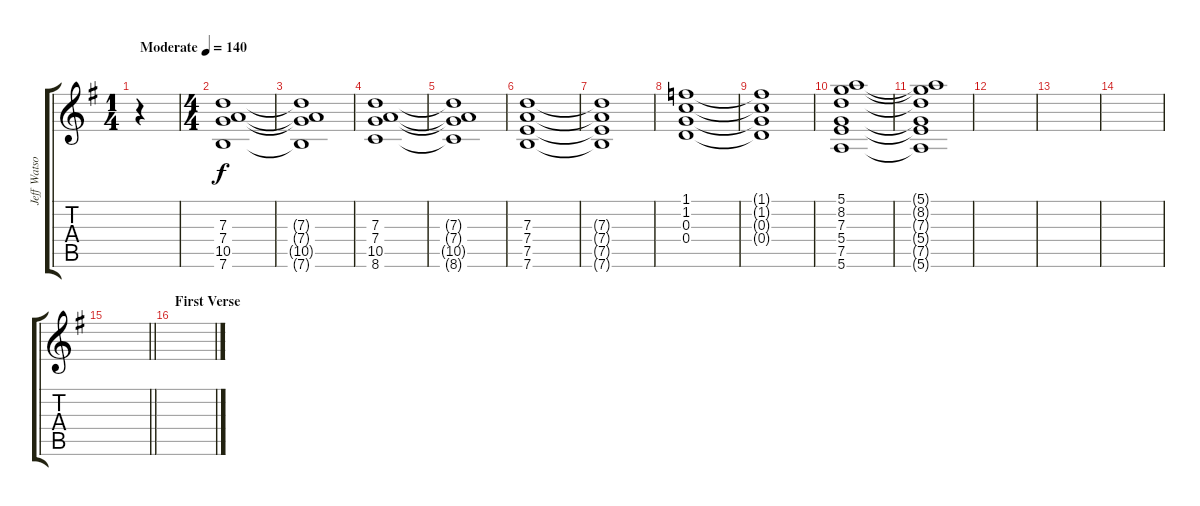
\track ("Jeff Watson" "Jeff Watso") {instrument electricguitarclean}
\staff {score tabs}
\tuning (E4 B3 G3 D3 A2 E2) {hide}
\ts (1 4)
\tempo (140 "Moderate")
\clef g2
\ks g
r.4{dy f instrument electricguitarclean} |
\ts (4 4)
(7.3 7.4 10.5 7.6).1 |
(7.3{t} 7.4{t} 10.5{t} 7.6{t}).1 |
(7.3 7.4 10.5 8.6).1 |
(7.3{t} 7.4{t} 10.5{t} 8.6{t}).1 |
(7.3 7.4 7.5 7.6).1 |
(7.3{t} 7.4{t} 7.5{t} 7.6{t}).1 |
(1.1 1.2 0.3 0.4).1 |
(1.1{t} 1.2{t} 0.3{t} 0.4{t}).1 |
(5.1 8.2 7.3 5.4 7.5 5.6).1 |
(5.1{t} 8.2{t} 7.3{t} 5.4{t} 7.5{t} 5.6{t}).1 |
|
|
|
\barLineRight lightlight
|
\section ("" "First Verse")
